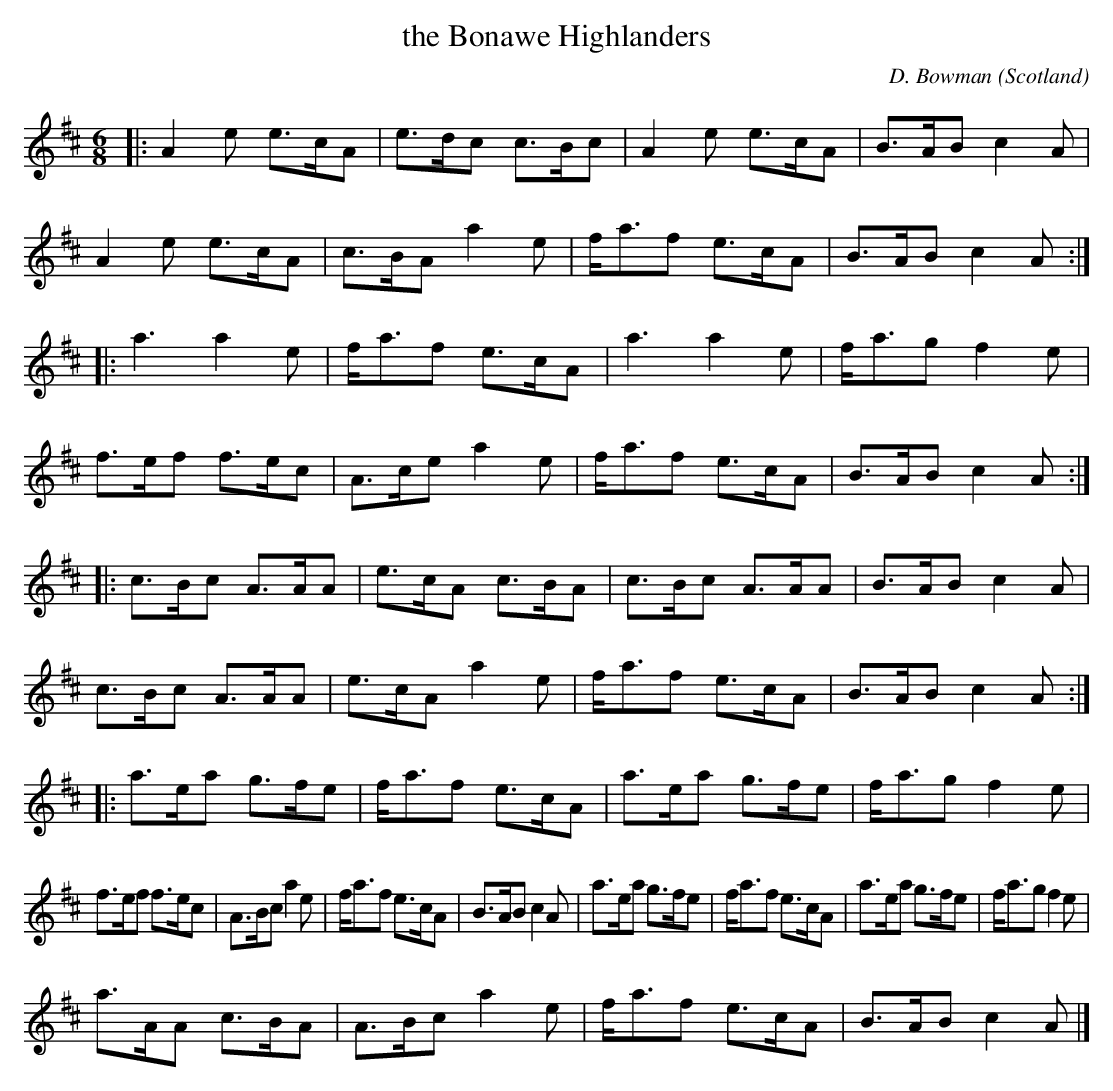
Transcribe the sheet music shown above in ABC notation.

X:1
T:the Bonawe Highlanders
C:D. Bowman
M:6/8
O:Scotland
K:A mixolydian
|:A2e e>cA| e>dc c>Bc|A2e e>cA|B>AB c2A|
A2e e>cA|c>BA a2e|f<af e>cA|B>AB c2A:|
|:a3 a2e|f<af e>cA| a3 a2e| f<ag f2e|
f>ef f>ec| A>ce a2e| f<af e>cA| B>ABc2A:|
|: c>Bc A>AA| e>cA c>BA| c>Bc A>AA| B>ABc2A|
c>Bc A>AA| e>cA a2e| f<af e>cA| B>ABc2A:|
|:a>ea g>fe| f<af e>cA| a>ea g>fe|f<agf2e|
f>ef f>ec| A>Bca2e| f<af e>cA| B>AB c2A|\
a>ea g>fe| f<af e>cA| a>ea g>fe| f<ag f2e|
a>AA c>BA|A>Bca2e| f<af e>cA|B>AB c2A|]
